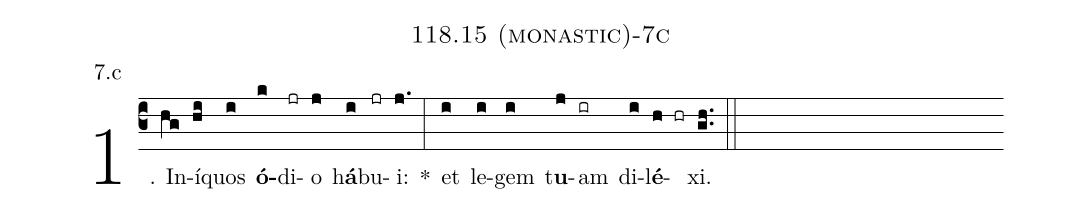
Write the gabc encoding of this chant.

name: 118.15 (monastic)-7c;
annotation: 7.c;
%%
(c3)1. In(hg)í(hi)quos(i) <b>ó</b>(k)di(jr)o(j) h<b>á</b>(i)bu(jr)i:(j.) *(:) et(i) le(i)gem(i) t<b>u</b>(j)am(ir) di(i)l<b>é</b>(h hr)xi.(gh..) (::)
